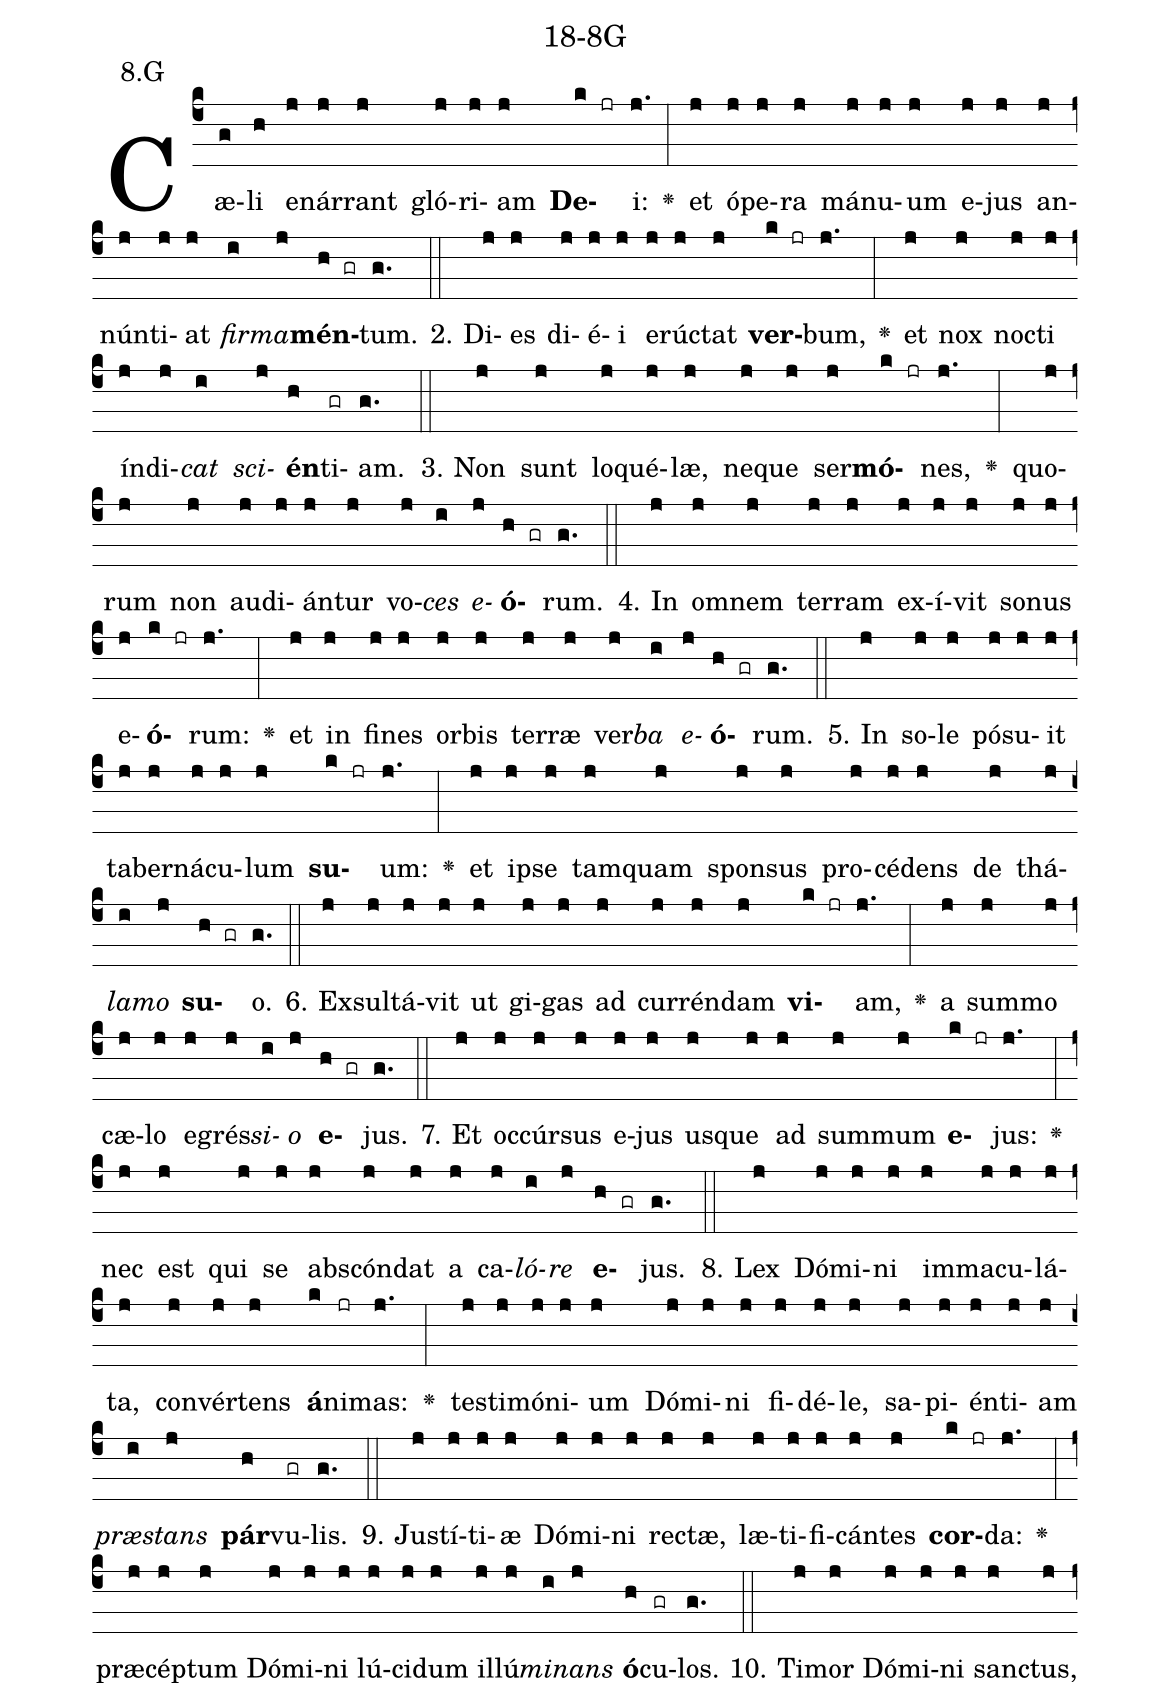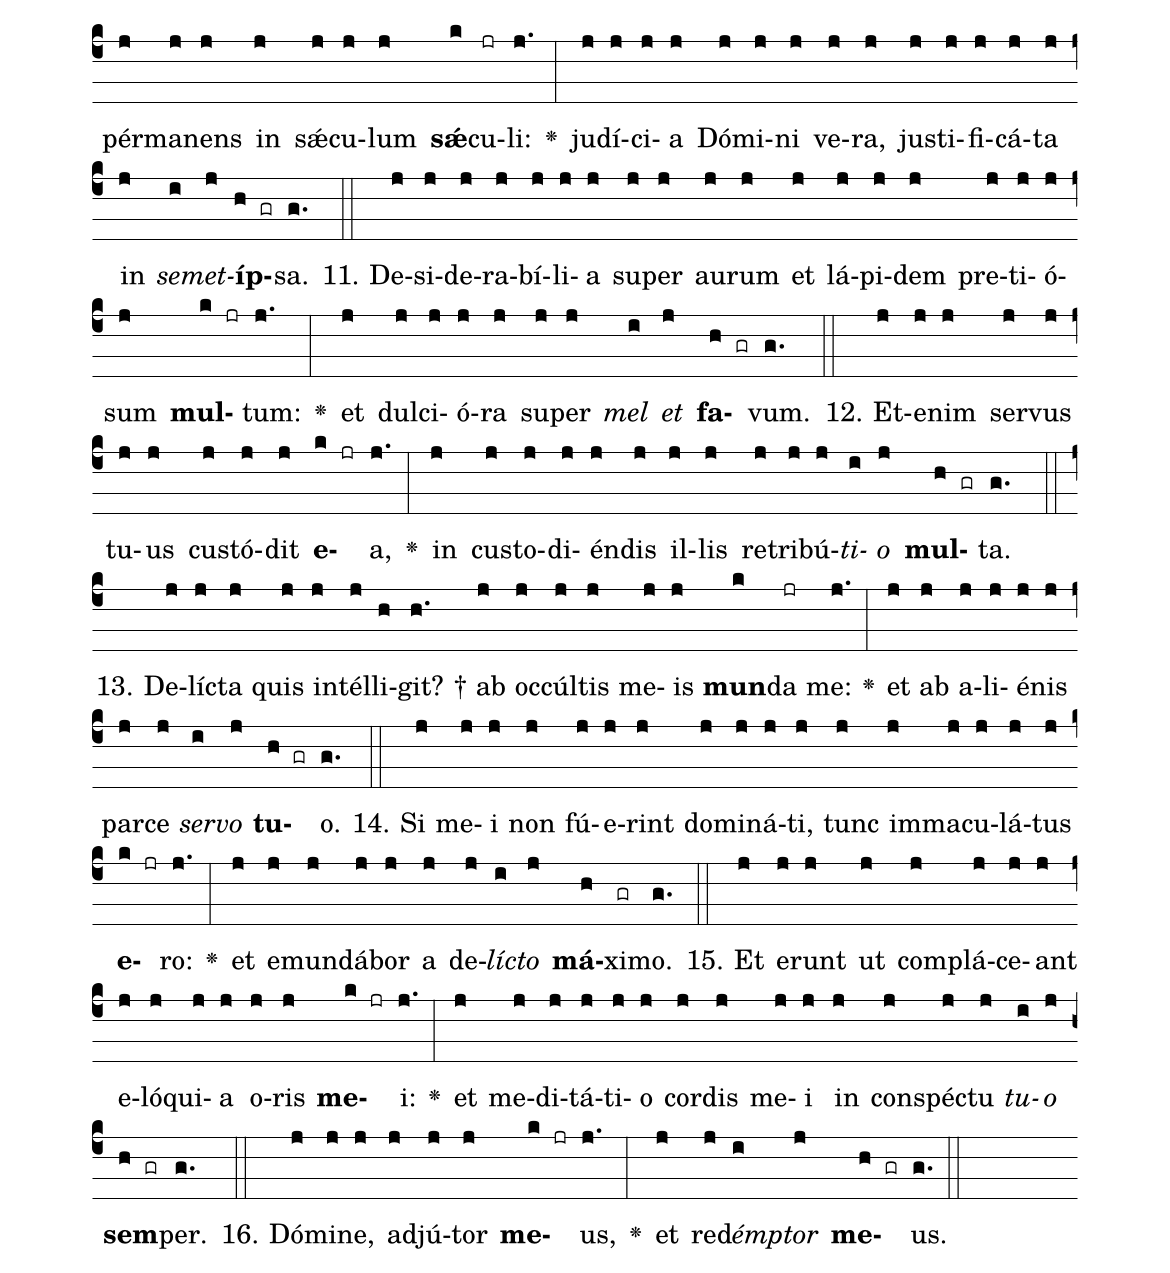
name: 18-8G;
annotation: 8.G;
%%
(c4)Cæ(g)li(h) e(j)nár(j)rant(j) gló(j)ri(j)am(j) <b>De</b>(k jr)i:(j.) <v>\greheightstar</v>(:) et(j) ó(j)pe(j)ra(j) má(j)nu(j)um(j) e(j)jus(j) an(j)nún(j)ti(j)at(j) <i>fir</i>(i)<i>ma</i>(j)<b>mén</b>(h gr)tum.(g.) (::)
2. Di(j)es(j) di(j)é(j)i(j) e(j)rúc(j)tat(j) <b>ver</b>(k jr)bum,(j.) <v>\greheightstar</v>(:) et(j) nox(j) noc(j)ti(j) ín(j)di(j)<i>cat</i>(i) <i>sci</i>(j)<b>én</b>(h)ti(gr)am.(g.) (::)
3. Non(j) sunt(j) lo(j)qué(j)læ,(j) ne(j)que(j) ser(j)<b>mó</b>(k jr)nes,(j.) <v>\greheightstar</v>(:) quo(j)rum(j) non(j) au(j)di(j)án(j)tur(j) vo(j)<i>ces</i>(i) <i>e</i>(j)<b>ó</b>(h gr)rum.(g.) (::)
4. In(j) om(j)nem(j) ter(j)ram(j) ex(j)í(j)vit(j) so(j)nus(j) e(j)<b>ó</b>(k jr)rum:(j.) <v>\greheightstar</v>(:) et(j) in(j) fi(j)nes(j) or(j)bis(j) ter(j)ræ(j) ver(j)<i>ba</i>(i) <i>e</i>(j)<b>ó</b>(h gr)rum.(g.) (::)
5. In(j) so(j)le(j) pó(j)su(j)it(j) ta(j)ber(j)ná(j)cu(j)lum(j) <b>su</b>(k jr)um:(j.) <v>\greheightstar</v>(:) et(j) ip(j)se(j) tam(j)quam(j) spon(j)sus(j) pro(j)cé(j)dens(j) de(j) thá(j)<i>la</i>(i)<i>mo</i>(j) <b>su</b>(h gr)o.(g.) (::)
6. Ex(j)sul(j)tá(j)vit(j) ut(j) gi(j)gas(j) ad(j) cur(j)rén(j)dam(j) <b>vi</b>(k jr)am,(j.) <v>\greheightstar</v>(:) a(j) sum(j)mo(j) cæ(j)lo(j) e(j)grés(j)<i>si</i>(i)<i>o</i>(j) <b>e</b>(h gr)jus.(g.) (::)
7. Et(j) oc(j)cúr(j)sus(j) e(j)jus(j) us(j)que(j) ad(j) sum(j)mum(j) <b>e</b>(k jr)jus:(j.) <v>\greheightstar</v>(:) nec(j) est(j) qui(j) se(j) abs(j)cón(j)dat(j) a(j) ca(j)<i>ló</i>(i)<i>re</i>(j) <b>e</b>(h gr)jus.(g.) (::)
8. Lex(j) Dó(j)mi(j)ni(j) im(j)ma(j)cu(j)lá(j)ta,(j) con(j)vér(j)tens(j) <b>á</b>(k)ni(jr)mas:(j.) <v>\greheightstar</v>(:) tes(j)ti(j)mó(j)ni(j)um(j) Dó(j)mi(j)ni(j) fi(j)dé(j)le,(j) sa(j)pi(j)én(j)ti(j)am(j) <i>præ</i>(i)<i>stans</i>(j) <b>pár</b>(h)vu(gr)lis.(g.) (::)
9. Jus(j)tí(j)ti(j)æ(j) Dó(j)mi(j)ni(j) rec(j)tæ,(j) læ(j)ti(j)fi(j)cán(j)tes(j) <b>cor</b>(k jr)da:(j.) <v>\greheightstar</v>(:) præ(j)cép(j)tum(j) Dó(j)mi(j)ni(j) lú(j)ci(j)dum(j) il(j)lú(j)<i>mi</i>(i)<i>nans</i>(j) <b>ó</b>(h)cu(gr)los.(g.) (::)
10. Ti(j)mor(j) Dó(j)mi(j)ni(j) sanc(j)tus,(j) pér(j)ma(j)nens(j) in(j) sǽ(j)cu(j)lum(j) <b>sǽ</b>(k)cu(jr)li:(j.) <v>\greheightstar</v>(:) ju(j)dí(j)ci(j)a(j) Dó(j)mi(j)ni(j) ve(j)ra,(j) jus(j)ti(j)fi(j)cá(j)ta(j) in(j) <i>se</i>(i)<i>met</i>(j)<b>íp</b>(h gr)sa.(g.) (::)
11. De(j)si(j)de(j)ra(j)bí(j)li(j)a(j) su(j)per(j) au(j)rum(j) et(j) lá(j)pi(j)dem(j) pre(j)ti(j)ó(j)sum(j) <b>mul</b>(k jr)tum:(j.) <v>\greheightstar</v>(:) et(j) dul(j)ci(j)ó(j)ra(j) su(j)per(j) <i>mel</i>(i) <i>et</i>(j) <b>fa</b>(h gr)vum.(g.) (::)
12. Et(j)e(j)nim(j) ser(j)vus(j) tu(j)us(j) cus(j)tó(j)dit(j) <b>e</b>(k jr)a,(j.) <v>\greheightstar</v>(:) in(j) cus(j)to(j)di(j)én(j)dis(j) il(j)lis(j) re(j)tri(j)bú(j)<i>ti</i>(i)<i>o</i>(j) <b>mul</b>(h gr)ta.(g.) (::)
13. De(j)líc(j)ta(j) quis(j) in(j)tél(j)li(h)git? †(h.) ab(j) oc(j)cúl(j)tis(j) me(j)is(j) <b>mun</b>(k)da(jr) me:(j.) <v>\greheightstar</v>(:) et(j) ab(j) a(j)li(j)é(j)nis(j) par(j)ce(j) <i>ser</i>(i)<i>vo</i>(j) <b>tu</b>(h gr)o.(g.) (::)
14. Si(j) me(j)i(j) non(j) fú(j)e(j)rint(j) do(j)mi(j)ná(j)ti,(j) tunc(j) im(j)ma(j)cu(j)lá(j)tus(j) <b>e</b>(k jr)ro:(j.) <v>\greheightstar</v>(:) et(j) e(j)mun(j)dá(j)bor(j) a(j) de(j)<i>líc</i>(i)<i>to</i>(j) <b>má</b>(h)xi(gr)mo.(g.) (::)
15. Et(j) e(j)runt(j) ut(j) com(j)plá(j)ce(j)ant(j) e(j)ló(j)qui(j)a(j) o(j)ris(j) <b>me</b>(k jr)i:(j.) <v>\greheightstar</v>(:) et(j) me(j)di(j)tá(j)ti(j)o(j) cor(j)dis(j) me(j)i(j) in(j) con(j)spéc(j)tu(j) <i>tu</i>(i)<i>o</i>(j) <b>sem</b>(h gr)per.(g.) (::)
16. Dó(j)mi(j)ne,(j) ad(j)jú(j)tor(j) <b>me</b>(k jr)us,(j.) <v>\greheightstar</v>(:) et(j) red(j)<i>émp</i>(i)<i>tor</i>(j) <b>me</b>(h gr)us.(g.) (::)
